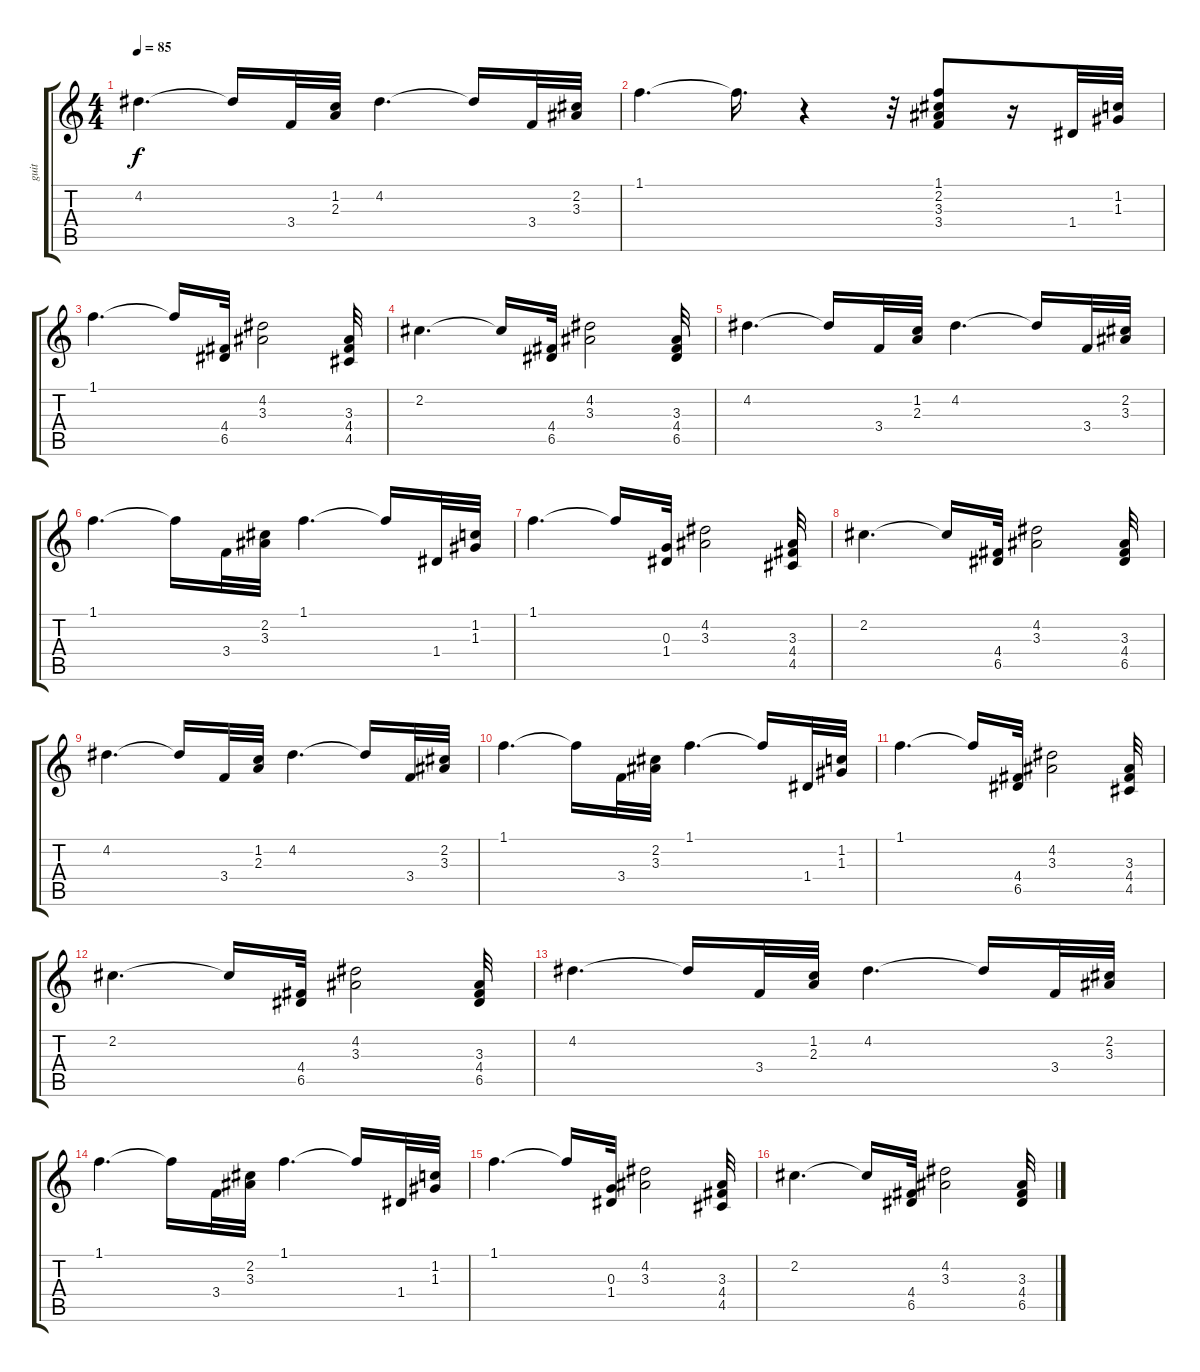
\track ("guit" "guit") {instrument acousticguitarsteel}
\staff {score tabs}
\tuning (E4 B3 G3 D3 A2 E2) {hide}
\ts (4 4)
\tempo 85
\clef g2
\ks c
4.2.4{d dy f} 4.2{t}.16 3.4.32{volume 8 balance 16} (1.2 2.3).32 4.2.4{d} 4.2{t}.16 3.4.32{volume 10 balance 0} (2.2 3.3).32 |
1.1.4{d} 1.1{t}.16{d} r.4 r.32 (1.1 2.2 3.3 3.4).8{volume 8 balance 16} r.16 1.4.32{volume 10 balance 0} (1.2 1.3).32 |
1.1.4{d} 1.1{t}.16 (4.4 6.5).32{volume 8 balance 16} (4.2 3.3).2 (3.3 4.4 4.5).32{volume 10 balance 0} |
2.2.4{d} 2.2{t}.16 (4.4 6.5).32{volume 8 balance 16} (4.2 3.3).2 (3.3 4.4 6.5).32{volume 10 balance 0} |
4.2.4{d} 4.2{t}.16 3.4.32{volume 8 balance 16} (1.2 2.3).32 4.2.4{d} 4.2{t}.16 3.4.32{volume 10 balance 0} (2.2 3.3).32 |
1.1.4{d} 1.1{t}.16 3.4.32{volume 8 balance 16} (2.2 3.3).32 1.1.4{d} 1.1{t}.16 1.4.32{volume 10 balance 0} (1.2 1.3).32 |
1.1.4{d} 1.1{t}.16 (0.3 1.4).32{volume 8 balance 16} (4.2 3.3).2 (3.3 4.4 4.5).32{volume 10 balance 0} |
2.2.4{d} 2.2{t}.16 (4.4 6.5).32{volume 8 balance 16} (4.2 3.3).2 (3.3 4.4 6.5).32{volume 10 balance 0} |
4.2.4{d} 4.2{t}.16 3.4.32{volume 8 balance 16} (1.2 2.3).32 4.2.4{d} 4.2{t}.16 3.4.32{volume 10 balance 0} (2.2 3.3).32 |
1.1.4{d} 1.1{t}.16 3.4.32{volume 8 balance 16} (2.2 3.3).32 1.1.4{d} 1.1{t}.16 1.4.32{volume 10 balance 0} (1.2 1.3).32 |
1.1.4{d} 1.1{t}.16 (4.4 6.5).32{volume 8 balance 16} (4.2 3.3).2 (3.3 4.4 4.5).32{volume 10 balance 0} |
2.2.4{d} 2.2{t}.16 (4.4 6.5).32{volume 8 balance 16} (4.2 3.3).2 (3.3 4.4 6.5).32{volume 10 balance 0} |
4.2.4{d} 4.2{t}.16 3.4.32{volume 8 balance 16} (1.2 2.3).32 4.2.4{d} 4.2{t}.16 3.4.32{volume 10 balance 0} (2.2 3.3).32 |
1.1.4{d} 1.1{t}.16 3.4.32{volume 8 balance 16} (2.2 3.3).32 1.1.4{d} 1.1{t}.16 1.4.32{volume 10 balance 0} (1.2 1.3).32 |
1.1.4{d} 1.1{t}.16 (0.3 1.4).32{volume 8 balance 16} (4.2 3.3).2 (3.3 4.4 4.5).32{volume 10 balance 0} |
2.2.4{d} 2.2{t}.16 (4.4 6.5).32{volume 8 balance 16} (4.2 3.3).2 (3.3 4.4 6.5).32{volume 10 balance 0}
